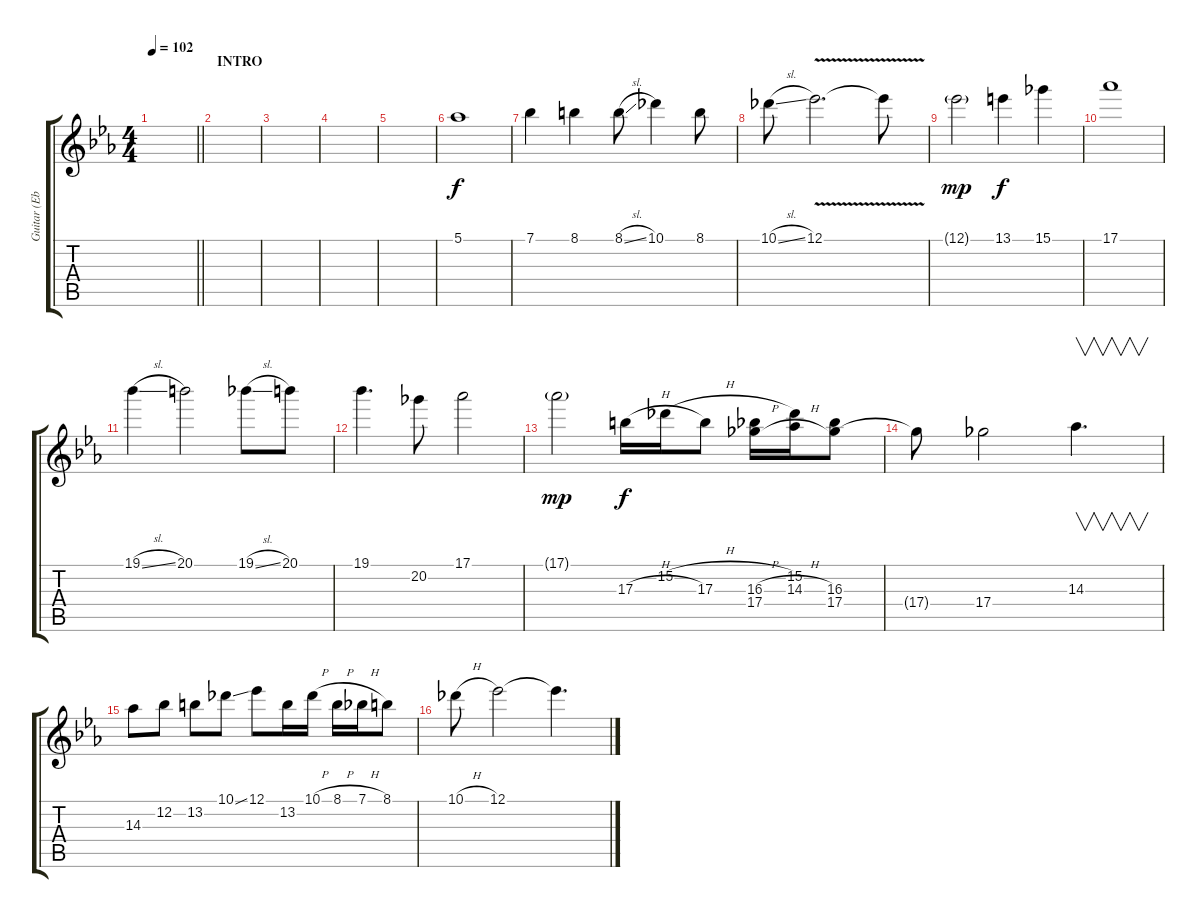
\track ("Guitar (Eb)" "Guitar (Eb") {instrument overdrivenguitar}
\staff {score tabs}
\tuning (Eb4 Bb3 Gb3 Db3 Ab2 Eb2) {hide}
\ts (4 4)
\tempo 102
\clef g2
\barLineRight lightlight
\ks eb
|
\section ("" "INTRO")
|
|
|
|
5.1.1 |
7.1.4 8.1.4 8.1{sl}.8 10.1.4 8.1.8 |
10.1{sl}.8 12.1{v}.2{d} 12.1{t}.8 |
12.1{g}.2{dy mp} 13.1.4{dy f} 15.1.4 |
17.1.1 |
19.1{sl}.4 20.1.2 19.1{sl}.8 20.1.8 |
19.1.4{d} 20.2.8 17.1.2 |
17.1{g}.2{dy mp} 17.3{h}.16{dy f} 15.2{h}.16 17.3.8 (16.3{h} 17.4{h}).16 (15.2 14.3{h}).16 (16.3 17.4).8 |
17.4{t}.8 17.4.2 14.3.4{v d} |
14.3.8 12.2.8 13.2.8 10.1{ss}.8 12.1.8 13.2.16 10.1{h}.16 8.1{h}.16 7.1{h}.16 8.1.8 |
10.1{h}.8 12.1.2 12.1{t}.4{d}
